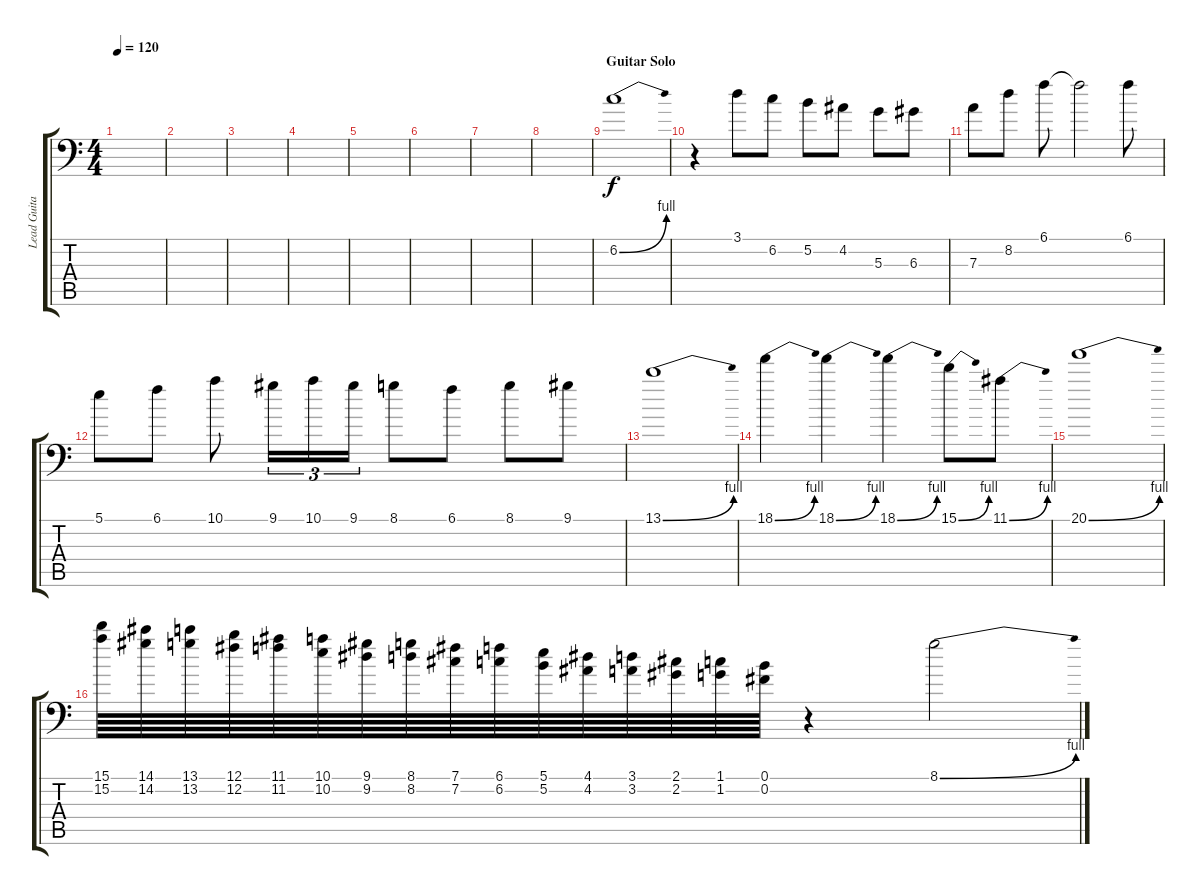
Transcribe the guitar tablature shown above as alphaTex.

\track ("Lead Guitar" "Lead Guita") {instrument distortionguitar}
\staff {score tabs}
\tuning (B3 Gb3 D3 A2 E2 A1) {hide}
\ts (4 4)
\tempo 120
\clef f4
\ks c
|
|
|
|
|
|
|
|
\section ("" "Guitar Solo")
6.2{be (bend 0 0 60 4)}.1 |
r.4 3.1.8 6.2.8 5.2.8 4.2.8 5.3.8 6.3.8 |
7.3.8 8.2.8 6.1.8 6.1{t}.2 6.1.8 |
5.1.8 6.1.8 10.1.8 9.1.16{tu (3 2)} 10.1.16{tu (3 2)} 9.1.16{tu (3 2)} 8.1.8 6.1.8 8.1.8 9.1.8 |
13.1{be (bend 0 0 60 4)}.1 |
18.1{be (bend 0 0 60 4)}.4 18.1{be (bend 0 0 60 4)}.4 18.1{be (bend 0 0 60 4)}.4 15.1{be (bend 0 0 60 4)}.8 11.1{be (bend 0 0 60 4)}.8 |
20.1{be (bend 0 0 60 4)}.1 |
(15.1 15.2).64 (14.1 14.2).64 (13.1 13.2).64 (12.1 12.2).64 (11.1 11.2).64 (10.1 10.2).64 (9.1 9.2).64 (8.1 8.2).64 (7.1 7.2).64 (6.1 6.2).64 (5.1 5.2).64 (4.1 4.2).64 (3.1 3.2).64 (2.1 2.2).64 (1.1 1.2).64 (0.1 0.2).64 r.4 8.1{be (bend 0 0 60 4)}.2
